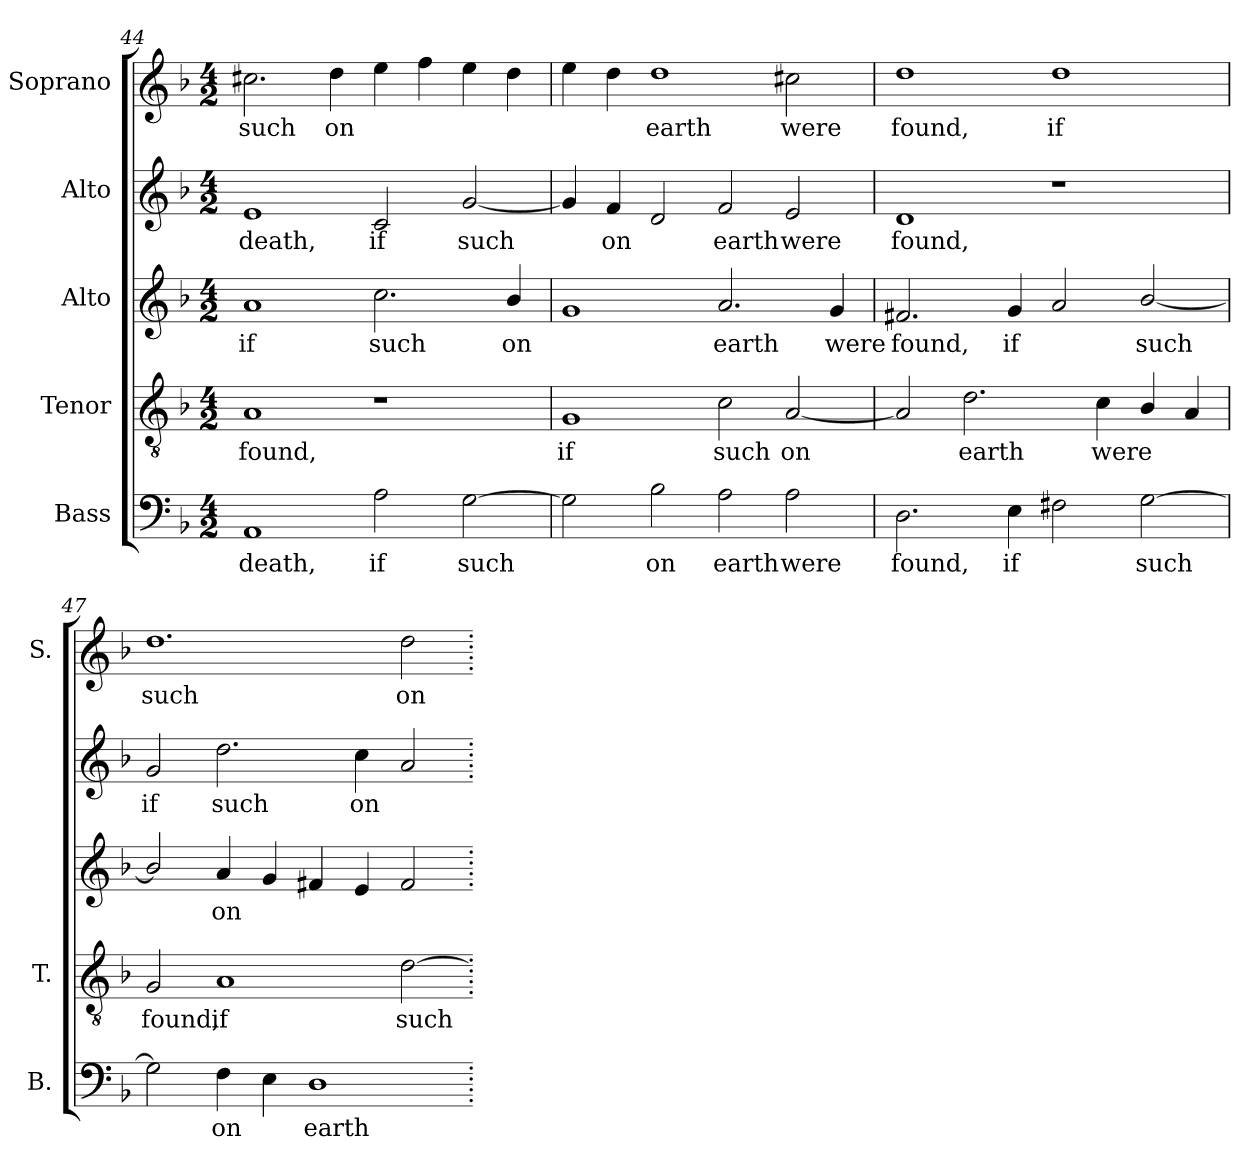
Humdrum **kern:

**kern	**text	**kern	**text	**kern	**text	**kern	**text	**kern	**text
*part5	*part5	*part4	*part4	*part3	*part3	*part2	*part2	*part1	*part1
*staff5	*staff5	*staff4	*staff4	*staff3	*staff3	*staff2	*staff2	*staff1	*staff1
*I"Bass	*	*I"Tenor	*	*I"Alto	*	*I"Alto	*	*I"Soprano	*
*I'B.	*	*I'T.	*	*	*	*	*	*I'S.	*
!!LO:LB:g=z
*clefF4	*	*clefGv2	*	*clefG2	*	*clefG2	*	*clefG2	*
*	*	*ITrd7c12	*	*	*	*	*	*	*
*k[b-]	*	*k[b-]	*	*k[b-]	*	*k[b-]	*	*k[b-]	*
*F:	*	*F:	*	*F:	*	*F:	*	*F:	*
*M4/2	*	*M4/2	*	*M4/2	*	*M4/2	*	*M4/2	*
=44	=44	=44	=44	=44	=44	=44	=44	=44	=44
!	!LO:LY:b:color=#000000	!	!	!	!	!	!	!	!
!	!	!	!LO:LY:b:color=#000000	!	!	!	!	!	!
!	!	!	!	!	!LO:LY:b:color=#000000	!	!	!	!
!	!	!	!	!	!	!	!LO:LY:b:color=#000000	!	!
!	!	!	!	!	!	!	!	!	!LO:LY:b:color=#000000
1AAi	death,	1AAi	found,	1ai	if	1ei	death,	2.cc#Xi\	such
!	!	!	!	!	!	!	!	!	!LO:LY:b:color=#000000
.	.	.	.	.	.	.	.	4ddi\	on
!	!LO:LY:b:color=#000000	!	!	!	!	!	!	!	!
!	!	!	!	!	!LO:LY:b:color=#000000	!	!	!	!
!	!	!	!	!	!	!	!LO:LY:b:color=#000000	!	!
2Ai\	if	1r	.	2.cci\	such	2ci/	if	4eei\	.
.	.	.	.	.	.	.	.	4ffi\	.
!	!LO:LY:b:color=#000000	!	!	!	!	!	!	!	!
!	!	!	!	!	!	!	!LO:LY:b:color=#000000	!	!
[2Gi\	such	.	.	.	.	[2gi/	such	4eei\	.
!	!	!	!	!	!LO:LY:b:color=#000000	!	!	!	!
.	.	.	.	4b-i/	on	.	.	4ddi\	.
=45	=45	=45	=45	=45	=45	=45	=45	=45	=45
!	!	!	!LO:LY:b:color=#000000	!	!	!	!	!	!
2Gi\]	.	1GGi	if	1gi	.	4gi/]	.	4eei\	.
!	!	!	!	!	!	!	!LO:LY:b:color=#000000	!	!
.	.	.	.	.	.	4fi/	on	4ddi\	.
!	!LO:LY:b:color=#000000	!	!	!	!	!	!	!	!
!	!	!	!	!	!	!	!	!	!LO:LY:b:color=#000000
2B-i\	on	.	.	.	.	2di/	.	1ddi	earth
!	!LO:LY:b:color=#000000	!	!	!	!	!	!	!	!
!	!	!	!LO:LY:b:color=#000000	!	!	!	!	!	!
!	!	!	!	!	!LO:LY:b:color=#000000	!	!	!	!
!	!	!	!	!	!	!	!LO:LY:b:color=#000000	!	!
2Ai\	earth	2Ci\	such	2.ai/	earth	2fi/	earth	.	.
!	!LO:LY:b:color=#000000	!	!	!	!	!	!	!	!
!	!	!	!LO:LY:b:color=#000000	!	!	!	!	!	!
!	!	!	!	!	!	!	!LO:LY:b:color=#000000	!	!
!	!	!	!	!	!	!	!	!	!LO:LY:b:color=#000000
2Ai\	were	[2AAi/	on	.	.	2ei/	were	2cc#Xi\	were
!	!	!	!	!	!LO:LY:b:color=#000000	!	!	!	!
.	.	.	.	4gi/	were	.	.	.	.
=46	=46	=46	=46	=46	=46	=46	=46	=46	=46
!	!LO:LY:b:color=#000000	!	!	!	!	!	!	!	!
!	!	!	!	!	!LO:LY:b:color=#000000	!	!	!	!
!	!	!	!	!	!	!	!LO:LY:b:color=#000000	!	!
!	!	!	!	!	!	!	!	!	!LO:LY:b:color=#000000
2.Di\	found,	2AAi/]	.	2.f#Xi/	found,	1di	found,	1ddi	found,
!	!	!	!LO:LY:b:color=#000000	!	!	!	!	!	!
.	.	2.Di\	earth	.	.	.	.	.	.
!	!LO:LY:b:color=#000000	!	!	!	!	!	!	!	!
!	!	!	!	!	!LO:LY:b:color=#000000	!	!	!	!
4Ei\	if	.	.	4gi/	if	.	.	.	.
!	!	!	!	!	!	!	!	!	!LO:LY:b:color=#000000
2F#Xi\	.	.	.	2ai/	.	1r	.	1ddi	if
!	!	!	!LO:LY:b:color=#000000	!	!	!	!	!	!
.	.	4Ci\	were	.	.	.	.	.	.
!	!LO:LY:b:color=#000000	!	!	!	!	!	!	!	!
!	!	!	!	!	!LO:LY:b:color=#000000	!	!	!	!
[2Gi\	such	4BB-i/	.	[2b-i/	such	.	.	.	.
.	.	4AAi/	.	.	.	.	.	.	.
=47	=47	=47	=47	=47	=47	=47	=47	=47	=47
!	!	!	!LO:LY:b:color=#000000	!	!	!	!	!	!
!	!	!	!	!	!	!	!LO:LY:b:color=#000000	!	!
!	!	!	!	!	!	!	!	!	!LO:LY:b:color=#000000
2Gi\]	.	2GGi/	found,	2b-i/]	.	2gi/	if	1.ddi	such
!	!LO:LY:b:color=#000000	!	!	!	!	!	!	!	!
!	!	!	!LO:LY:b:color=#000000	!	!	!	!	!	!
!	!	!	!	!	!LO:LY:b:color=#000000	!	!	!	!
!	!	!	!	!	!	!	!LO:LY:b:color=#000000	!	!
4Fi\	on	1AAi	if	4ai/	on	2.ddi\	such	.	.
4Ei\	.	.	.	4gi/	.	.	.	.	.
!	!LO:LY:b:color=#000000	!	!	!	!	!	!	!	!
1Di	earth	.	.	4f#Xi/	.	.	.	.	.
!	!	!	!	!	!	!	!LO:LY:b:color=#000000	!	!
.	.	.	.	4ei/	.	4cci\	on	.	.
!	!	!	!LO:LY:b:color=#000000	!	!	!	!	!	!
!	!	!	!	!	!	!	!	!	!LO:LY:b:color=#000000
.	.	[2Di\	such	2f#i/	.	2ai/	.	2ddi\	on
=.	=.	=.	=.	=.	=.	=.	=.	=.	=.
*-	*-	*-	*-	*-	*-	*-	*-	*-	*-
